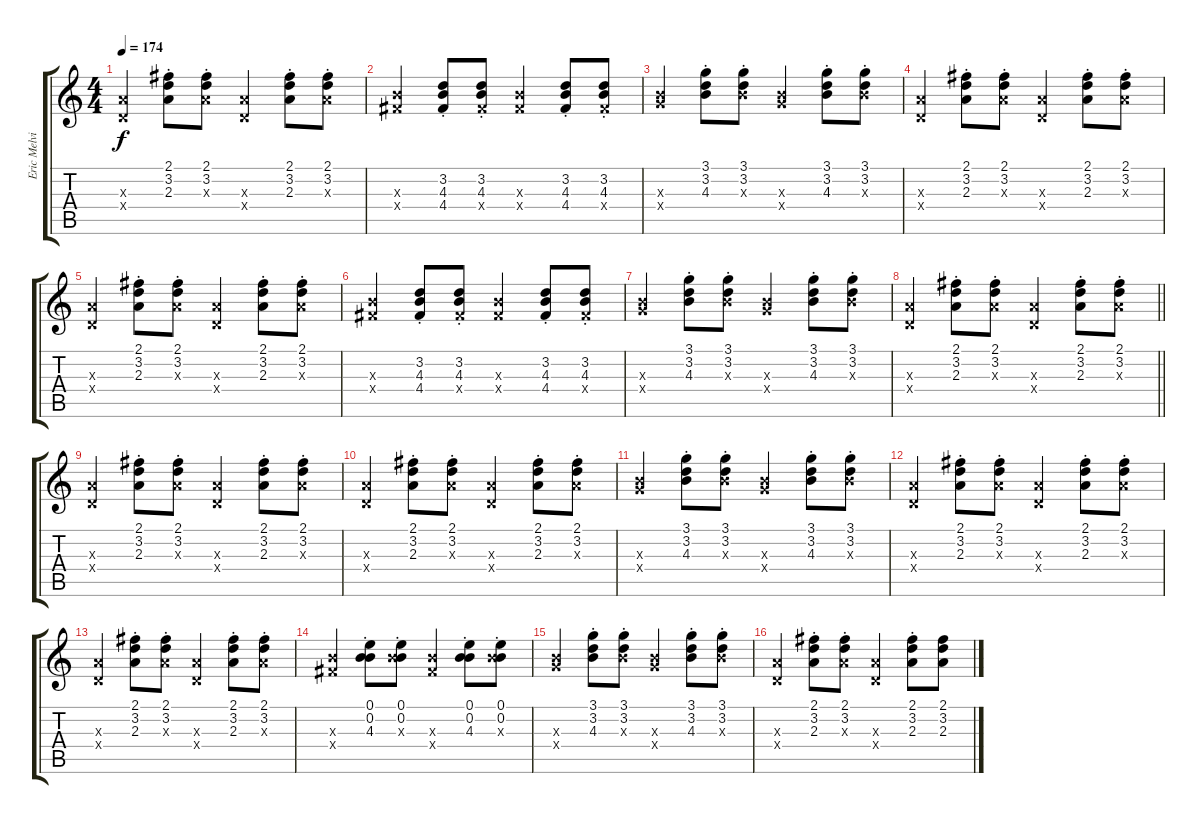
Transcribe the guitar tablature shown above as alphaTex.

\track ("Eric Melvin" "Eric Melvi") {instrument distortionguitar}
\staff {score tabs}
\tuning (E4 B3 G3 D3 A2 E2) {hide}
\ts (4 4)
\tempo 174
\clef g2
\ks c
(2.3{x} 0.4{x}).4{dy f} (2.1{st} 3.2{st} 2.3{st}).8 (2.1{st} 3.2{st} 2.3{st x}).8 (2.3{x} 0.4{x}).4 (2.1{st} 3.2{st} 2.3{st}).8 (2.1{st} 3.2{st} 2.3{st x}).8 |
(4.3{x} 4.4{x}).4 (3.2{st} 4.3{st} 4.4{st}).8 (3.2{st} 4.3{st} 4.4{st x}).8 (4.3{x} 4.4{x}).4 (3.2{st} 4.3{st} 4.4{st}).8 (3.2{st} 4.3{st} 4.4{st x}).8 |
(4.3{x} 5.4{x}).4 (3.1{st} 3.2{st} 4.3{st}).8 (3.1{st} 3.2{st} 4.3{st x}).8 (4.3{x} 5.4{x}).4 (3.1{st} 3.2{st} 4.3{st}).8 (3.1{st} 3.2{st} 4.3{st x}).8 |
(2.3{x} 0.4{x}).4 (2.1{st} 3.2{st} 2.3{st}).8 (2.1{st} 3.2{st} 2.3{st x}).8 (2.3{x} 0.4{x}).4 (2.1{st} 3.2{st} 2.3{st}).8 (2.1{st} 3.2{st} 2.3{st x}).8 |
(2.3{x} 0.4{x}).4 (2.1{st} 3.2{st} 2.3{st}).8 (2.1{st} 3.2{st} 2.3{st x}).8 (2.3{x} 0.4{x}).4 (2.1{st} 3.2{st} 2.3{st}).8 (2.1{st} 3.2{st} 2.3{st x}).8 |
(4.3{x} 4.4{x}).4 (3.2{st} 4.3{st} 4.4{st}).8 (3.2{st} 4.3{st} 4.4{st x}).8 (4.3{x} 4.4{x}).4 (3.2{st} 4.3{st} 4.4{st}).8 (3.2{st} 4.3{st} 4.4{st x}).8 |
(4.3{x} 5.4{x}).4 (3.1{st} 3.2{st} 4.3{st}).8 (3.1{st} 3.2{st} 4.3{st x}).8 (4.3{x} 5.4{x}).4 (3.1{st} 3.2{st} 4.3{st}).8 (3.1{st} 3.2{st} 4.3{st x}).8 |
\barLineRight lightlight
(2.3{x} 0.4{x}).4 (2.1{st} 3.2{st} 2.3{st}).8 (2.1{st} 3.2{st} 2.3{st x}).8 (2.3{x} 0.4{x}).4 (2.1{st} 3.2{st} 2.3{st}).8 (2.1{st} 3.2{st} 2.3{st x}).8 |
\section ("" "")
(2.3{x} 0.4{x}).4 (2.1{st} 3.2{st} 2.3{st}).8 (2.1{st} 3.2{st} 2.3{st x}).8 (2.3{x} 0.4{x}).4 (2.1{st} 3.2{st} 2.3{st}).8 (2.1{st} 3.2{st} 2.3{st x}).8 |
(2.3{x} 0.4{x}).4 (2.1{st} 3.2{st} 2.3{st}).8 (2.1{st} 3.2{st} 2.3{st x}).8 (2.3{x} 0.4{x}).4 (2.1{st} 3.2{st} 2.3{st}).8 (2.1{st} 3.2{st} 2.3{st x}).8 |
(4.3{x} 5.4{x}).4 (3.1{st} 3.2{st} 4.3{st}).8 (3.1{st} 3.2{st} 4.3{st x}).8 (4.3{x} 5.4{x}).4 (3.1{st} 3.2{st} 4.3{st}).8 (3.1{st} 3.2{st} 4.3{st x}).8 |
(2.3{x} 0.4{x}).4 (2.1{st} 3.2{st} 2.3{st}).8 (2.1{st} 3.2{st} 2.3{st x}).8 (2.3{x} 0.4{x}).4 (2.1{st} 3.2{st} 2.3{st}).8 (2.1{st} 3.2{st} 2.3{st x}).8 |
(2.3{x} 0.4{x}).4 (2.1{st} 3.2{st} 2.3{st}).8 (2.1{st} 3.2{st} 2.3{st x}).8 (2.3{x} 0.4{x}).4 (2.1{st} 3.2{st} 2.3{st}).8 (2.1{st} 3.2{st} 2.3{st x}).8 |
(4.3{x} 4.4{x}).4 (0.1{st} 0.2{st} 4.3{st}).8 (0.1{st} 0.2{st} 4.3{st x}).8 (4.3{x} 4.4{x}).4 (0.1{st} 0.2{st} 4.3{st}).8 (0.1{st} 0.2{st} 4.3{st x}).8 |
(4.3{x} 5.4{x}).4 (3.1{st} 3.2{st} 4.3{st}).8 (3.1{st} 3.2{st} 4.3{st x}).8 (4.3{x} 5.4{x}).4 (3.1{st} 3.2{st} 4.3{st}).8 (3.1{st} 3.2{st} 4.3{st x}).8 |
(2.3{x} 0.4{x}).4 (2.1{st} 3.2{st} 2.3{st}).8 (2.1{st} 3.2{st} 2.3{st x}).8 (2.3{x} 0.4{x}).4 (2.1{st} 3.2{st} 2.3{st}).8 (2.1 3.2 2.3).8
